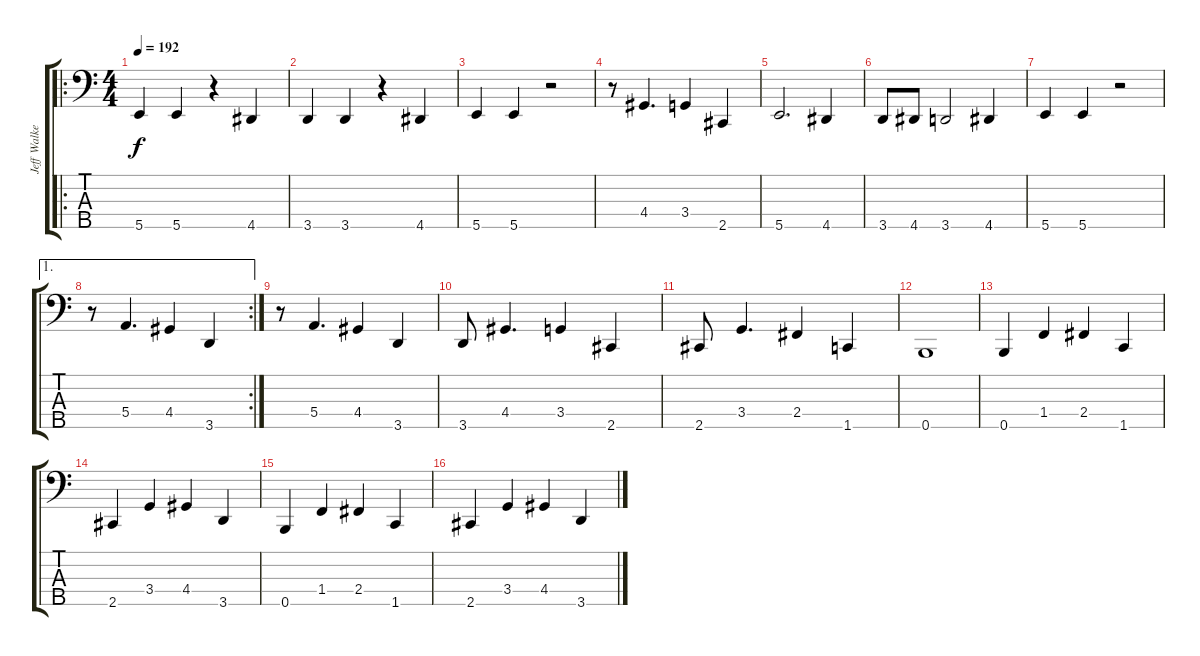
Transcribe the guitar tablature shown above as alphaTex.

\track ("Jeff Walker" "Jeff Walke") {instrument electricbasspick}
\staff {score tabs}
\tuning (G2 D2 A1 E1 B0) {hide}
\ro
\ts (4 4)
\tempo 192
\clef f4
\ks c
5.5.4{dy f} 5.5.4 r.4 4.5.4 |
3.5.4 3.5.4 r.4 4.5.4 |
5.5.4 5.5.4 r.2 |
r.8 4.4.4{d} 3.4.4 2.5.4 |
5.5.2{d} 4.5.4 |
3.5.8 4.5.8 3.5.2 4.5.4 |
5.5.4 5.5.4 r.2 |
\ae 1
\rc 2
r.8 5.4.4{d} 4.4.4 3.5.4 |
r.8 5.4.4{d} 4.4.4 3.5.4 |
3.5.8 4.4.4{d} 3.4.4 2.5.4 |
2.5.8 3.4.4{d} 2.4.4 1.5.4 |
0.5.1 |
0.5.4 1.4.4 2.4.4 1.5.4 |
2.5.4 3.4.4 4.4.4 3.5.4 |
0.5.4 1.4.4 2.4.4 1.5.4 |
2.5.4 3.4.4 4.4.4 3.5.4
